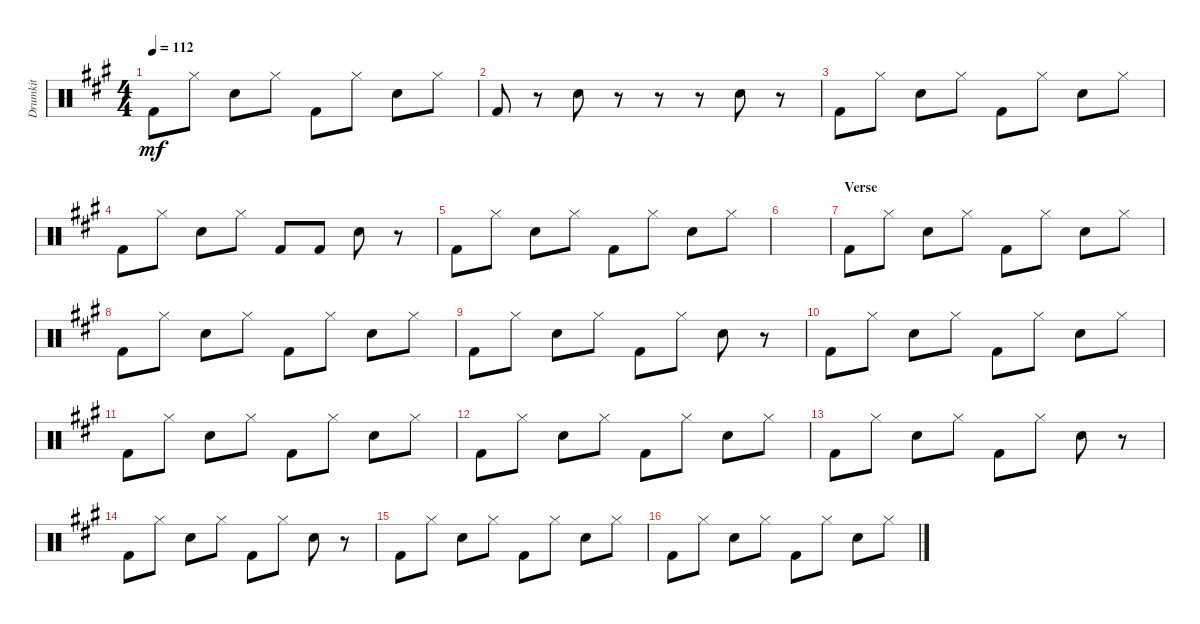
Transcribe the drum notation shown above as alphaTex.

\track ("Drumkit" "Drumkit") {instrument percussion}
\staff {score}
\articulation defaults
\ts (4 4)
\tempo 112
\clef neutral
\ks f#minor "Kick (hit) 2".8{dy mf} "Hi-Hat (closed)".8 "Snare (hit) 2".8 "Hi-Hat (closed)".8 "Kick (hit) 2".8 "Hi-Hat (closed)".8 "Snare (hit) 2".8 "Hi-Hat (closed)".8
|
"Kick (hit) 2".8 r.8 "Snare (hit) 2".8 r.8 r.8 r.8 "Snare (hit) 2".8 r.8 |
"Kick (hit) 2".8 "Hi-Hat (closed)".8 "Snare (hit) 2".8 "Hi-Hat (closed)".8 "Kick (hit) 2".8 "Hi-Hat (closed)".8 "Snare (hit) 2".8 "Hi-Hat (closed)".8 |
"Kick (hit) 2".8 "Hi-Hat (closed)".8 "Snare (hit) 2".8 "Hi-Hat (closed)".8 "Kick (hit) 2".8 "Kick (hit) 2".8 "Snare (hit) 2".8 r.8 |
"Kick (hit) 2".8 "Hi-Hat (closed)".8 "Snare (hit) 2".8 "Hi-Hat (closed)".8 "Kick (hit) 2".8 "Hi-Hat (closed)".8 "Snare (hit) 2".8 "Hi-Hat (closed)".8 |
|
\section ("" "Verse")
"Kick (hit) 2".8 "Hi-Hat (closed)".8 "Snare (hit) 2".8 "Hi-Hat (closed)".8 "Kick (hit) 2".8 "Hi-Hat (closed)".8 "Snare (hit) 2".8 "Hi-Hat (closed)".8 |
"Kick (hit) 2".8 "Hi-Hat (closed)".8 "Snare (hit) 2".8 "Hi-Hat (closed)".8 "Kick (hit) 2".8 "Hi-Hat (closed)".8 "Snare (hit) 2".8 "Hi-Hat (closed)".8 |
"Kick (hit) 2".8 "Hi-Hat (closed)".8 "Snare (hit) 2".8 "Hi-Hat (closed)".8 "Kick (hit) 2".8 "Hi-Hat (closed)".8 "Snare (hit) 2".8 r.8 |
"Kick (hit) 2".8 "Hi-Hat (closed)".8 "Snare (hit) 2".8 "Hi-Hat (closed)".8 "Kick (hit) 2".8 "Hi-Hat (closed)".8 "Snare (hit) 2".8 "Hi-Hat (closed)".8 |
"Kick (hit) 2".8 "Hi-Hat (closed)".8 "Snare (hit) 2".8 "Hi-Hat (closed)".8 "Kick (hit) 2".8 "Hi-Hat (closed)".8 "Snare (hit) 2".8 "Hi-Hat (closed)".8 |
"Kick (hit) 2".8 "Hi-Hat (closed)".8 "Snare (hit) 2".8 "Hi-Hat (closed)".8 "Kick (hit) 2".8 "Hi-Hat (closed)".8 "Snare (hit) 2".8 "Hi-Hat (closed)".8 |
"Kick (hit) 2".8 "Hi-Hat (closed)".8 "Snare (hit) 2".8 "Hi-Hat (closed)".8 "Kick (hit) 2".8 "Hi-Hat (closed)".8 "Snare (hit) 2".8 r.8 |
"Kick (hit) 2".8 "Hi-Hat (closed)".8 "Snare (hit) 2".8 "Hi-Hat (closed)".8 "Kick (hit) 2".8 "Hi-Hat (closed)".8 "Snare (hit) 2".8 r.8 |
"Kick (hit) 2".8 "Hi-Hat (closed)".8 "Snare (hit) 2".8 "Hi-Hat (closed)".8 "Kick (hit) 2".8 "Hi-Hat (closed)".8 "Snare (hit) 2".8 "Hi-Hat (closed)".8 |
"Kick (hit) 2".8 "Hi-Hat (closed)".8 "Snare (hit) 2".8 "Hi-Hat (closed)".8 "Kick (hit) 2".8 "Hi-Hat (closed)".8 "Snare (hit) 2".8 "Hi-Hat (closed)".8
